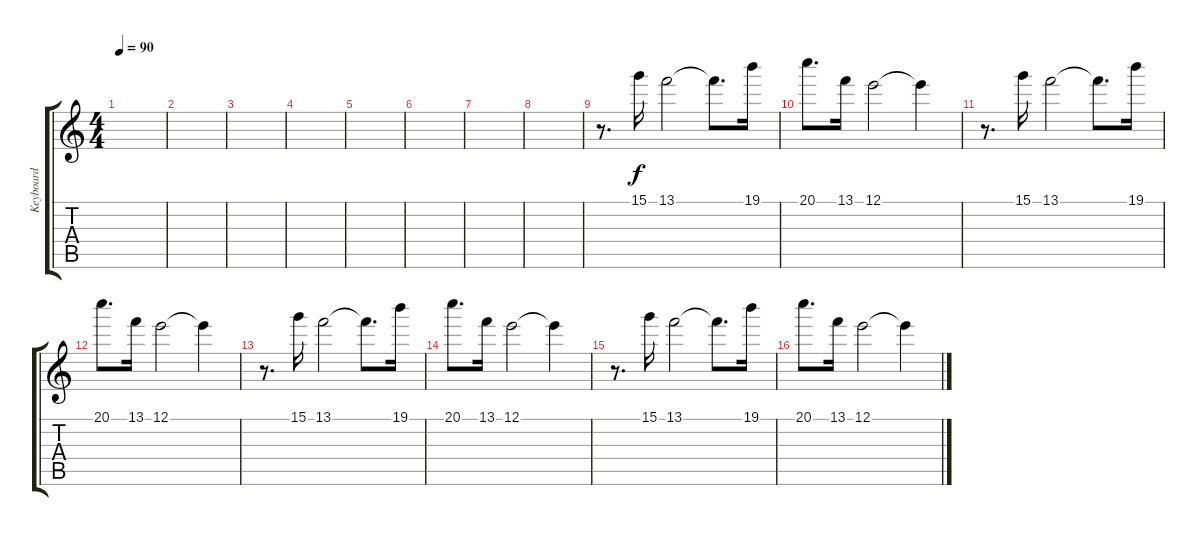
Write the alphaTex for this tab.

\track ("Keyboard" "Keyboard") {instrument electricpiano1}
\staff {score tabs}
\tuning (E5 B4 G4 D4 A3 E3) {hide}
\ts (4 4)
\tempo 90
\clef g2
\ks c
|
|
|
|
|
|
|
|
r.8{d} 15.1.16 13.1.2 13.1{t}.8{d} 19.1.16 |
20.1.8{d} 13.1.16 12.1.2 12.1{t}.4 |
r.8{d} 15.1.16 13.1.2 13.1{t}.8{d} 19.1.16 |
20.1.8{d} 13.1.16 12.1.2 12.1{t}.4 |
r.8{d} 15.1.16 13.1.2 13.1{t}.8{d} 19.1.16 |
20.1.8{d} 13.1.16 12.1.2 12.1{t}.4 |
r.8{d} 15.1.16 13.1.2 13.1{t}.8{d} 19.1.16 |
20.1.8{d} 13.1.16 12.1.2 12.1{t}.4
